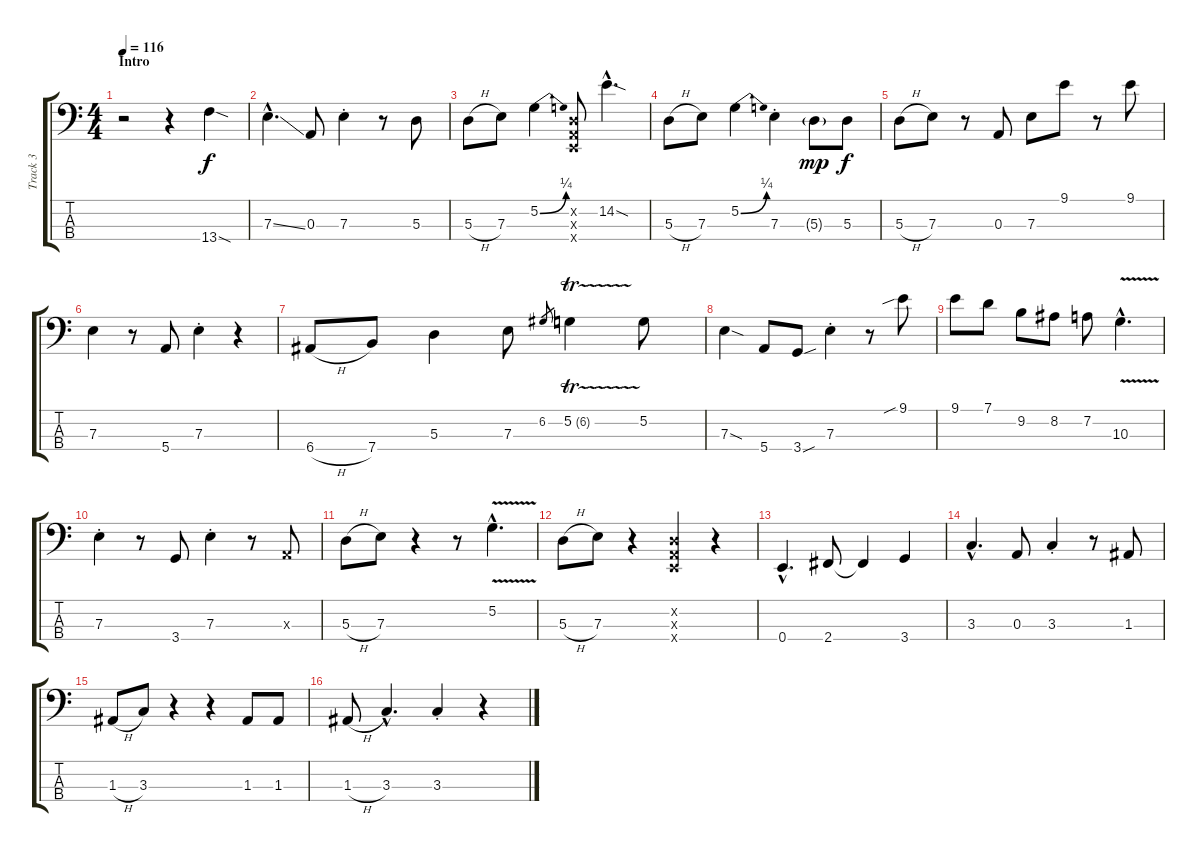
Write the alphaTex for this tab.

\track ("Track 3" "Track 3") {instrument electricbasspick}
\staff {score tabs}
\tuning (G2 D2 A1 E1) {hide}
\ts (4 4)
\section ("" "Intro")
\tempo 116
\clef f4
\ks c
r.2{dy f instrument electricbasspick} r.4 13.4{sod}.4 |
7.3{ss hac}.4{d} 0.3.8 7.3{st}.4 r.8 5.3.8 |
5.3{h}.8 7.3.8 5.2{be (bend 0 0 60 1)}.4 (0.2{x} 0.3{x} 0.4{x}).8 14.2{sod hac}.4{d} |
5.3{h}.8 7.3.8 5.2{be (bend 0 0 60 1)}.4 7.3{st}.4 5.3{g}.8{dy mp} 5.3.8{dy f} |
5.3{h}.8 7.3.8 r.8 0.3.8 7.3.8 9.1.8 r.8 9.1.8 |
7.3.4 r.8 5.4.8 7.3{st}.4 r.4 |
6.4{h}.8 7.4.8 5.3.4 7.3.8 6.2.8{gr} 5.2{tr (6 32)}.4 5.2.8 |
7.3{sod}.4 5.4.8 3.4{sou}.8 7.3{st}.4 r.8 9.1{sib}.8 |
9.1.8 7.1.8 9.2.8 8.2.8 7.2.8 10.3{v hac}.4{d} |
7.3{st}.4 r.8 3.4.8 7.3{st}.4 r.8 0.3{x}.8 |
5.3{h}.8 7.3.8 r.4 r.8 5.2{v hac}.4{d} |
5.3{h}.8 7.3.8 r.4 (0.2{x} 0.3{x} 0.4{x}).4 r.4 |
0.4{hac}.4{d} 2.4.8 2.4{t}.4 3.4.4 |
3.3{hac}.4{d} 0.3.8 3.3{st}.4 r.8 1.3.8 |
1.3{h}.8 3.3.8 r.4 r.4 1.3.8 1.3.8 |
1.3{h}.8 3.3{hac}.4{d} 3.3{st}.4 r.4
